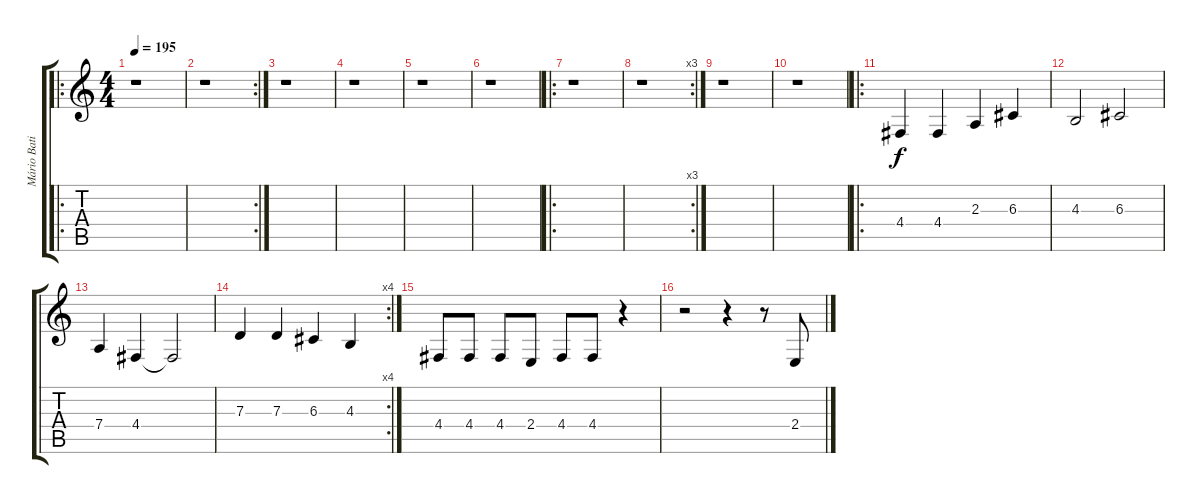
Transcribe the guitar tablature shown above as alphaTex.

\track ("Mário Batista" "Mário Bati") {instrument voiceoohs}
\staff {score tabs}
\tuning (E4 B3 G3 D3 A2 E2) {hide}
\ro
\ts (4 4)
\tempo 195
\clef g2
\ks c
r.1{dy f instrument voiceoohs} |
\rc 2
r.1 |
r.1 |
r.1 |
r.1 |
r.1 |
\ro
r.1 |
\rc 3
r.1 |
r.1 |
r.1 |
\ro
4.4.4 4.4.4 2.3.4 6.3.4 |
4.3.2 6.3.2 |
7.4.4 4.4.4 4.4{t}.2 |
\rc 4
7.3.4 7.3.4 6.3.4 4.3.4 |
4.4.8 4.4.8 4.4.8 2.4.8 4.4.8 4.4.8 r.4 |
r.2 r.4 r.8 2.4.8
